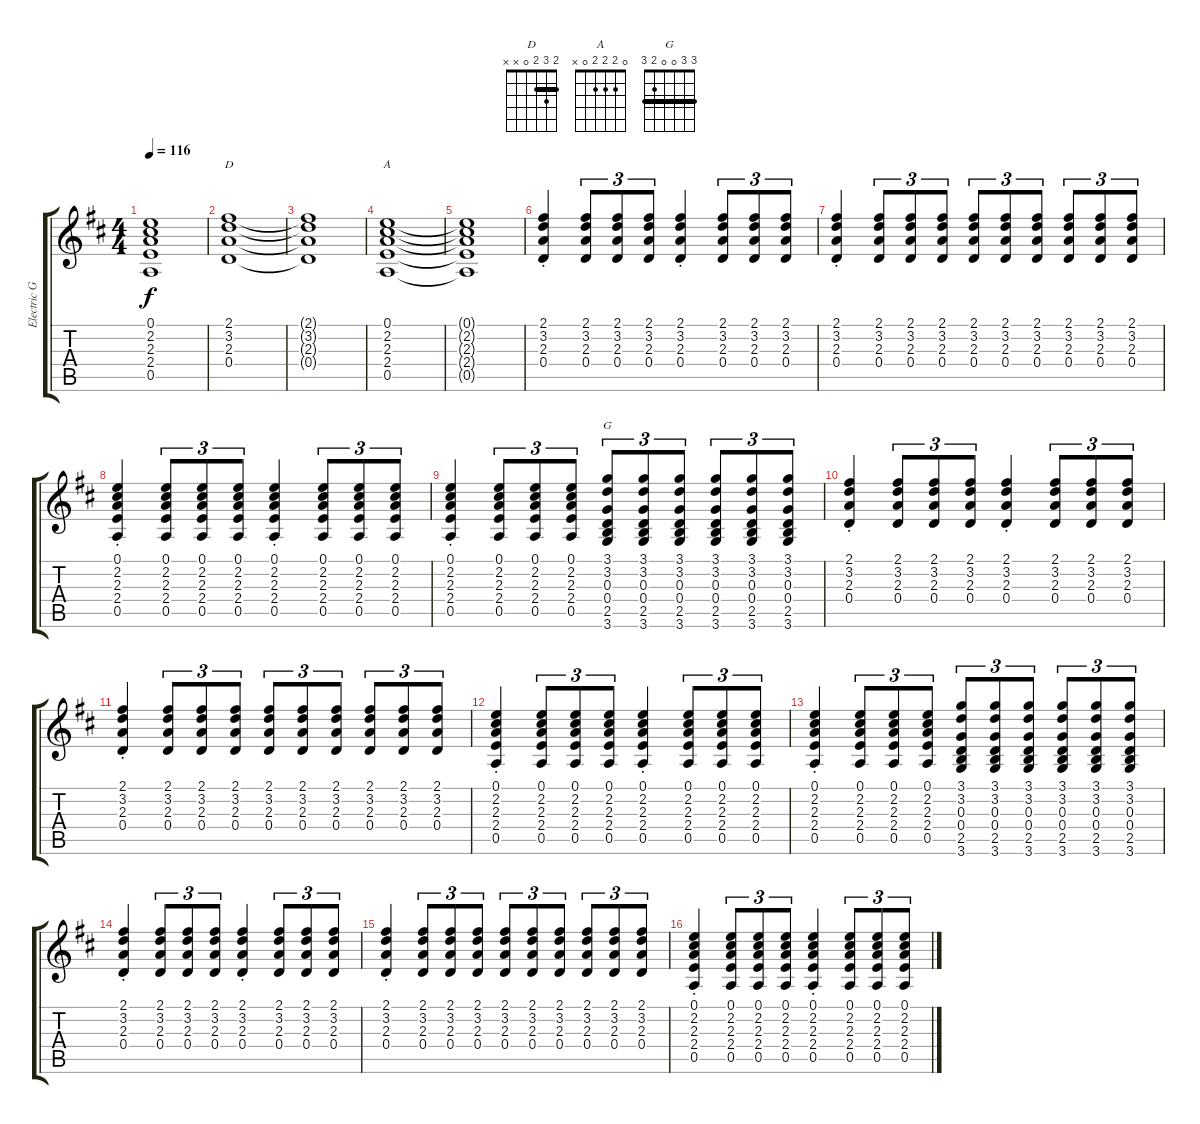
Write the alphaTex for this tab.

\track ("Electric Guitar 2" "Electric G") {instrument distortionguitar}
\staff {score tabs}
\tuning (E4 B3 G3 D3 A2 E2) {hide}
\chord ("D" 2 3 2 0 x x) {barre 2}
\chord ("A" 0 2 2 2 0 x)
\chord ("G" 3 3 0 0 2 3) {barre 3}
\ts (4 4)
\tempo 116
\clef g2
\ks d
(0.1{t} 2.2{t} 2.3{t} 2.4{t} 0.5{t}).1{dy f} |
(2.1 3.2 2.3 0.4).1{ch "D"} |
(2.1{t} 3.2{t} 2.3{t} 0.4{t}).1 |
(0.1 2.2 2.3 2.4 0.5).1{ch "A"} |
(0.1{t} 2.2{t} 2.3{t} 2.4{t} 0.5{t}).1 |
(2.1{st} 3.2{st} 2.3{st} 0.4{st}).4 (2.1 3.2 2.3 0.4).8{tu (3 2)} (2.1 3.2 2.3 0.4).8{tu (3 2)} (2.1 3.2 2.3 0.4).8{tu (3 2)} (2.1{st} 3.2{st} 2.3{st} 0.4{st}).4 (2.1 3.2 2.3 0.4).8{tu (3 2)} (2.1 3.2 2.3 0.4).8{tu (3 2)} (2.1 3.2 2.3 0.4).8{tu (3 2)} |
(2.1{st} 3.2{st} 2.3{st} 0.4{st}).4 (2.1 3.2 2.3 0.4).8{tu (3 2)} (2.1 3.2 2.3 0.4).8{tu (3 2)} (2.1 3.2 2.3 0.4).8{tu (3 2)} (2.1 3.2 2.3 0.4).8{tu (3 2)} (2.1 3.2 2.3 0.4).8{tu (3 2)} (2.1 3.2 2.3 0.4).8{tu (3 2)} (2.1 3.2 2.3 0.4).8{tu (3 2)} (2.1 3.2 2.3 0.4).8{tu (3 2)} (2.1 3.2 2.3 0.4).8{tu (3 2)} |
(0.1{st} 2.2{st} 2.3{st} 2.4{st} 0.5{st}).4 (0.1 2.2 2.3 2.4 0.5).8{tu (3 2)} (0.1 2.2 2.3 2.4 0.5).8{tu (3 2)} (0.1 2.2 2.3 2.4 0.5).8{tu (3 2)} (0.1{st} 2.2{st} 2.3{st} 2.4{st} 0.5{st}).4 (0.1 2.2 2.3 2.4 0.5).8{tu (3 2)} (0.1 2.2 2.3 2.4 0.5).8{tu (3 2)} (0.1 2.2 2.3 2.4 0.5).8{tu (3 2)} |
(0.1{st} 2.2{st} 2.3{st} 2.4{st} 0.5{st}).4 (0.1 2.2 2.3 2.4 0.5).8{tu (3 2)} (0.1 2.2 2.3 2.4 0.5).8{tu (3 2)} (0.1 2.2 2.3 2.4 0.5).8{tu (3 2)} (3.1 3.2 0.3 0.4 2.5 3.6).8{tu (3 2) ch "G"} (3.1 3.2 0.3 0.4 2.5 3.6).8{tu (3 2)} (3.1 3.2 0.3 0.4 2.5 3.6).8{tu (3 2)} (3.1 3.2 0.3 0.4 2.5 3.6).8{tu (3 2)} (3.1 3.2 0.3 0.4 2.5 3.6).8{tu (3 2)} (3.1 3.2 0.3 0.4 2.5 3.6).8{tu (3 2)} |
(2.1{st} 3.2{st} 2.3{st} 0.4{st}).4 (2.1 3.2 2.3 0.4).8{tu (3 2)} (2.1 3.2 2.3 0.4).8{tu (3 2)} (2.1 3.2 2.3 0.4).8{tu (3 2)} (2.1{st} 3.2{st} 2.3{st} 0.4{st}).4 (2.1 3.2 2.3 0.4).8{tu (3 2)} (2.1 3.2 2.3 0.4).8{tu (3 2)} (2.1 3.2 2.3 0.4).8{tu (3 2)} |
(2.1{st} 3.2{st} 2.3{st} 0.4{st}).4 (2.1 3.2 2.3 0.4).8{tu (3 2)} (2.1 3.2 2.3 0.4).8{tu (3 2)} (2.1 3.2 2.3 0.4).8{tu (3 2)} (2.1 3.2 2.3 0.4).8{tu (3 2)} (2.1 3.2 2.3 0.4).8{tu (3 2)} (2.1 3.2 2.3 0.4).8{tu (3 2)} (2.1 3.2 2.3 0.4).8{tu (3 2)} (2.1 3.2 2.3 0.4).8{tu (3 2)} (2.1 3.2 2.3 0.4).8{tu (3 2)} |
(0.1{st} 2.2{st} 2.3{st} 2.4{st} 0.5{st}).4 (0.1 2.2 2.3 2.4 0.5).8{tu (3 2)} (0.1 2.2 2.3 2.4 0.5).8{tu (3 2)} (0.1 2.2 2.3 2.4 0.5).8{tu (3 2)} (0.1{st} 2.2{st} 2.3{st} 2.4{st} 0.5{st}).4 (0.1 2.2 2.3 2.4 0.5).8{tu (3 2)} (0.1 2.2 2.3 2.4 0.5).8{tu (3 2)} (0.1 2.2 2.3 2.4 0.5).8{tu (3 2)} |
(0.1{st} 2.2{st} 2.3{st} 2.4{st} 0.5{st}).4 (0.1 2.2 2.3 2.4 0.5).8{tu (3 2)} (0.1 2.2 2.3 2.4 0.5).8{tu (3 2)} (0.1 2.2 2.3 2.4 0.5).8{tu (3 2)} (3.1 3.2 0.3 0.4 2.5 3.6).8{tu (3 2)} (3.1 3.2 0.3 0.4 2.5 3.6).8{tu (3 2)} (3.1 3.2 0.3 0.4 2.5 3.6).8{tu (3 2)} (3.1 3.2 0.3 0.4 2.5 3.6).8{tu (3 2)} (3.1 3.2 0.3 0.4 2.5 3.6).8{tu (3 2)} (3.1 3.2 0.3 0.4 2.5 3.6).8{tu (3 2)} |
(2.1{st} 3.2{st} 2.3{st} 0.4{st}).4 (2.1 3.2 2.3 0.4).8{tu (3 2)} (2.1 3.2 2.3 0.4).8{tu (3 2)} (2.1 3.2 2.3 0.4).8{tu (3 2)} (2.1{st} 3.2{st} 2.3{st} 0.4{st}).4 (2.1 3.2 2.3 0.4).8{tu (3 2)} (2.1 3.2 2.3 0.4).8{tu (3 2)} (2.1 3.2 2.3 0.4).8{tu (3 2)} |
(2.1{st} 3.2{st} 2.3{st} 0.4{st}).4 (2.1 3.2 2.3 0.4).8{tu (3 2)} (2.1 3.2 2.3 0.4).8{tu (3 2)} (2.1 3.2 2.3 0.4).8{tu (3 2)} (2.1 3.2 2.3 0.4).8{tu (3 2)} (2.1 3.2 2.3 0.4).8{tu (3 2)} (2.1 3.2 2.3 0.4).8{tu (3 2)} (2.1 3.2 2.3 0.4).8{tu (3 2)} (2.1 3.2 2.3 0.4).8{tu (3 2)} (2.1 3.2 2.3 0.4).8{tu (3 2)} |
(0.1{st} 2.2{st} 2.3{st} 2.4{st} 0.5{st}).4 (0.1 2.2 2.3 2.4 0.5).8{tu (3 2)} (0.1 2.2 2.3 2.4 0.5).8{tu (3 2)} (0.1 2.2 2.3 2.4 0.5).8{tu (3 2)} (0.1{st} 2.2{st} 2.3{st} 2.4{st} 0.5{st}).4 (0.1 2.2 2.3 2.4 0.5).8{tu (3 2)} (0.1 2.2 2.3 2.4 0.5).8{tu (3 2)} (0.1 2.2 2.3 2.4 0.5).8{tu (3 2)}
